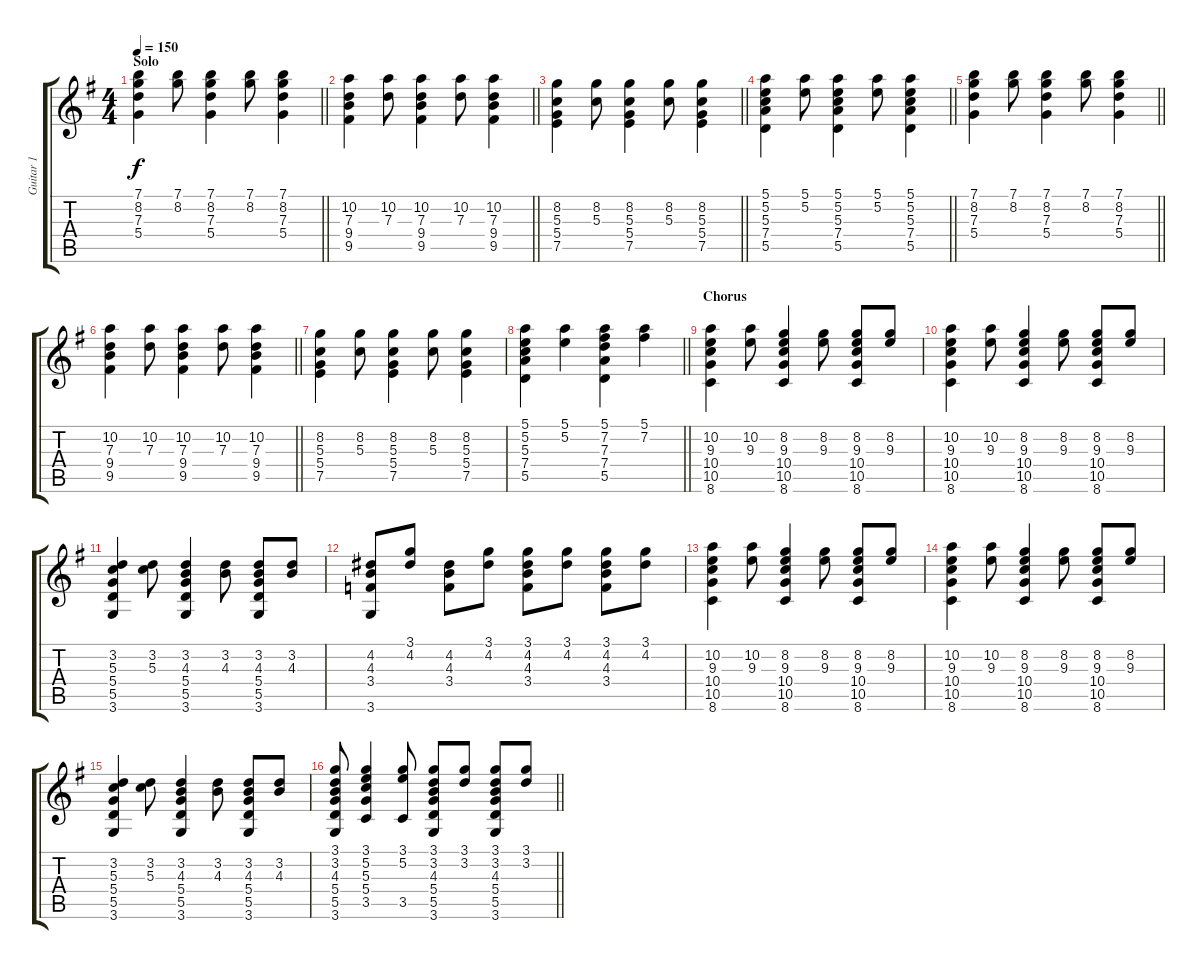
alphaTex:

\track ("Guitar 1" "Guitar 1") {instrument electricguitarclean}
\staff {score tabs}
\tuning (E4 B3 G3 D3 A2 E2) {hide}
\ts (4 4)
\section ("" "Solo")
\tempo 150
\clef g2
\barLineRight lightlight
\ks g
(7.1 8.2 7.3 5.4).4{dy f} (7.1 8.2).8 (7.1 8.2 7.3 5.4).4 (7.1 8.2).8 (7.1 8.2 7.3 5.4).4 |
\barLineRight lightlight
(10.2 7.3 9.4 9.5).4 (10.2 7.3).8 (10.2 7.3 9.4 9.5).4 (10.2 7.3).8 (10.2 7.3 9.4 9.5).4 |
\barLineRight lightlight
(8.2 5.3 5.4 7.5).4 (8.2 5.3).8 (8.2 5.3 5.4 7.5).4 (8.2 5.3).8 (8.2 5.3 5.4 7.5).4 |
\barLineRight lightlight
(5.1 5.2 5.3 7.4 5.5).4 (5.1 5.2).8 (5.1 5.2 5.3 7.4 5.5).4 (5.1 5.2).8 (5.1 5.2 5.3 7.4 5.5).4 |
\barLineRight lightlight
(7.1 8.2 7.3 5.4).4 (7.1 8.2).8 (7.1 8.2 7.3 5.4).4 (7.1 8.2).8 (7.1 8.2 7.3 5.4).4 |
\barLineRight lightlight
(10.2 7.3 9.4 9.5).4 (10.2 7.3).8 (10.2 7.3 9.4 9.5).4 (10.2 7.3).8 (10.2 7.3 9.4 9.5).4 |
(8.2 5.3 5.4 7.5).4 (8.2 5.3).8 (8.2 5.3 5.4 7.5).4 (8.2 5.3).8 (8.2 5.3 5.4 7.5).4 |
\barLineRight lightlight
(5.1 5.2 5.3 7.4 5.5).4 (5.1 5.2).4 (5.1 7.2 7.3 7.4 5.5).4 (5.1 7.2).4 |
\section ("" "Chorus")
(10.2 9.3 10.4 10.5 8.6).4 (10.2 9.3).8 (8.2 9.3 10.4 10.5 8.6).4 (8.2 9.3).8 (8.2 9.3 10.4 10.5 8.6).8 (8.2 9.3).8 |
(10.2 9.3 10.4 10.5 8.6).4 (10.2 9.3).8 (8.2 9.3 10.4 10.5 8.6).4 (8.2 9.3).8 (8.2 9.3 10.4 10.5 8.6).8 (8.2 9.3).8 |
(3.2 5.3 5.4 5.5 3.6).4 (3.2 5.3).8 (3.2 4.3 5.4 5.5 3.6).4 (3.2 4.3).8 (3.2 4.3 5.4 5.5 3.6).8 (3.2 4.3).8 |
(4.2 4.3 3.4 3.6).8 (3.1 4.2).8 (4.2 4.3 3.4).8 (3.1 4.2).8 (3.1 4.2 4.3 3.4).8 (3.1 4.2).8 (3.1 4.2 4.3 3.4).8 (3.1 4.2).8 |
(10.2 9.3 10.4 10.5 8.6).4 (10.2 9.3).8 (8.2 9.3 10.4 10.5 8.6).4 (8.2 9.3).8 (8.2 9.3 10.4 10.5 8.6).8 (8.2 9.3).8 |
(10.2 9.3 10.4 10.5 8.6).4 (10.2 9.3).8 (8.2 9.3 10.4 10.5 8.6).4 (8.2 9.3).8 (8.2 9.3 10.4 10.5 8.6).8 (8.2 9.3).8 |
(3.2 5.3 5.4 5.5 3.6).4 (3.2 5.3).8 (3.2 4.3 5.4 5.5 3.6).4 (3.2 4.3).8 (3.2 4.3 5.4 5.5 3.6).8 (3.2 4.3).8 |
\barLineRight lightlight
(3.1 3.2 4.3 5.4 5.5 3.6).8 (3.1 5.2 5.3 5.4 3.5).4 (3.1 5.2 3.5).8 (3.1 3.2 4.3 5.4 5.5 3.6).8 (3.1 3.2).8 (3.1 3.2 4.3 5.4 5.5 3.6).8 (3.1 3.2).8
